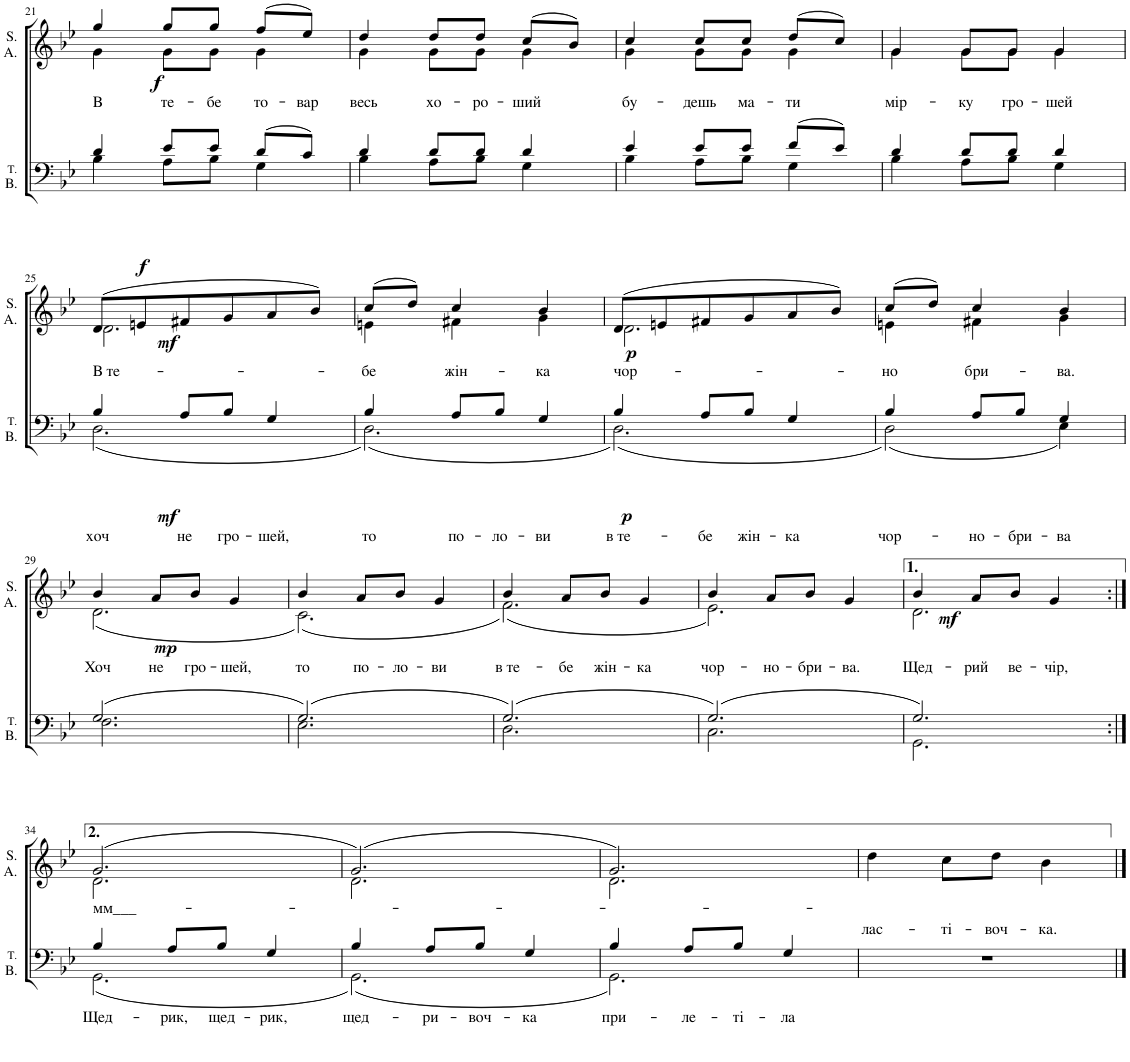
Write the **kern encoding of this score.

**kern	**text	**dynam	**kern	**text	**dynam
*part2	*part2	*part2	*part1	*part1	*part1
*staff2	*staff2	*staff2	*staff1	*staff1	*staff1
*I"Tenor Bass	*	*	*I"Soprano Alto	*	*
*I'T. B.	*	*	*I'S. A.	*	*
!!LO:PB:g=z
*clefF4	*	*	*clefG2	*	*
*k[b-e-]	*	*	*k[b-e-]	*	*
*M3/4	*	*	*M3/4	*	*
=21	=21	=21	=21	=21	=21
*^	*	*	*	*	*
!	!	!	!LO:DY:b	!	!LO:LY:b	!LO:DY:b
*	*	*	*	*^	*	*
4d/	4B-\	.	f	4gg/	4g\	В	f
!	!	!	!	!	!	!LO:LY:b	!
8e-/L	8A\L	.	.	8gg/L	8g\L	те-	.
!	!	!	!	!	!	!LO:LY:b	!
8e-/J	8B-\J	.	.	8gg/J	8g\J	-бе	.
!	!	!	!	!	!	!LO:LY:b	!
(8d/L	4G\	.	.	(8ff/L	4g\	то-	.
!	!	!	!	!	!	!LO:LY:b	!
8c/J)	.	.	.	8ee-/J)	.	-вар	.
=22	=22	=22	=22	=22	=22	=22	=22
!	!	!	!	!	!	!LO:LY:b	!
4d/	4B-\	.	.	4dd/	4g\	весь	.
!	!	!	!	!	!	!LO:LY:b	!
8d/L	8A\L	.	.	8dd/L	8g\L	хо-	.
!	!	!	!	!	!	!LO:LY:b	!
8d/J	8B-\J	.	.	8dd/J	8g\J	-ро-	.
!	!	!	!	!	!	!LO:LY:b	!
4d/	4G\	.	.	(8cc/L	4g\	-ший	.
.	.	.	.	8b-/J)	.	.	.
=23	=23	=23	=23	=23	=23	=23	=23
!	!	!	!	!	!	!LO:LY:b	!
4e-/	4B-\	.	.	4cc/	4g\	бу-	.
!	!	!	!	!	!	!LO:LY:b	!
8e-/L	8A\L	.	.	8cc/L	8g\L	-дешь	.
!	!	!	!	!	!	!LO:LY:b	!
8e-/J	8B-\J	.	.	8cc/J	8g\J	ма-	.
!	!	!	!	!	!	!LO:LY:b	!
(8f/L	4G\	.	.	(8dd/L	4g\	-ти	.
8e-/J)	.	.	.	8cc/J)	.	.	.
=24	=24	=24	=24	=24	=24	=24	=24
!	!	!	!	!	!	!LO:LY:b	!
4d/	4B-\	.	.	4g/	4g\	мір-	.
!	!	!	!	!	!	!LO:LY:b	!
8d/L	8A\L	.	.	8g/L	8g\L	-ку	.
!	!	!	!	!	!	!LO:LY:b	!
8d/J	8B-\J	.	.	8g/J	8g\J	гро-	.
!	!	!	!	!	!	!LO:LY:b	!
4d/	4G\	.	.	4g/	4g\	-шей	.
!!LO:LB:g=z	!!
=25	=25	=25	=25	=25	=25	=25	=25
!	!	!LO:LY:b	!LO:DY:b	!	!	!LO:LY:b	!LO:DY:b
4B-/	(2.D\	хоч	mf	(8d/L	2.d\	В те-	mf
.	.	.	.	8en/	.	.	.
!	!	!LO:LY:b	!	!	!	!	!
8A/L	.	не	.	8f#X/	.	.	.
!	!	!LO:LY:b	!	!	!	!	!
8B-/J	.	гро-	.	8g/	.	.	.
!	!	!LO:LY:b	!	!	!	!	!
4G/	.	-шей,	.	8a/	.	.	.
.	.	.	.	8b-/J)	.	.	.
=26	=26	=26	=26	=26	=26	=26	=26
!	!	!LO:LY:b	!	!	!	!LO:LY:b	!
4B-/	(2.D\)	то	.	(8cc/L	4en\	-бе	.
.	.	.	.	8dd/J)	.	.	.
!	!	!LO:LY:b	!	!	!	!LO:LY:b	!
8A/L	.	по-	.	4cc/	4f#X\	жін-	.
!	!	!LO:LY:b	!	!	!	!	!
8B-/J	.	-ло-	.	.	.	.	.
!	!	!LO:LY:b	!	!	!	!LO:LY:b	!
4G/	.	-ви	.	4b-/	4g\	-ка	.
=27	=27	=27	=27	=27	=27	=27	=27
!	!	!LO:LY:b	!LO:DY:b	!	!	!LO:LY:b	!LO:DY:b
4B-/	(2.D\)	в те-	p	(8d/L	2.d\	чор-	p
.	.	.	.	8en/	.	.	.
!	!	!LO:LY:b	!	!	!	!	!
8A/L	.	-бе	.	8f#X/	.	.	.
!	!	!LO:LY:b	!	!	!	!	!
8B-/J	.	жін-	.	8g/	.	.	.
!	!	!LO:LY:b	!	!	!	!	!
4G/	.	-ка	.	8a/	.	.	.
.	.	.	.	8b-/J)	.	.	.
=28	=28	=28	=28	=28	=28	=28	=28
!	!	!LO:LY:b	!	!	!	!LO:LY:b	!
4B-/	(2D\)	чор-	.	(8cc/L	4en\	-но	.
.	.	.	.	8dd/J)	.	.	.
!	!	!LO:LY:b	!	!	!	!LO:LY:b	!
8A/L	.	-но-	.	4cc/	4f#X\	бри-	.
!	!	!LO:LY:b	!	!	!	!	!
8B-/J	.	-бри-	.	.	.	.	.
!	!	!LO:LY:b	!	!	!	!LO:LY:b	!
4G/	4E-\)	-ва	.	4b-/	4g\	-ва.	.
!!LO:LB:g=z	!!
=29	=29	=29	=29	=29	=29	=29	=29
!	!	!	!	!	!	!LO:LY:b	!LO:DY:b
(2.G/	2.F\	.	.	4b-/	(2.d\	Хоч	mp
!	!	!	!	!	!	!LO:LY:b	!
.	.	.	.	8a/L	.	не	.
!	!	!	!	!	!	!LO:LY:b	!
.	.	.	.	8b-/J	.	гро-	.
!	!	!	!	!	!	!LO:LY:b	!
.	.	.	.	4g/	.	-шей,	.
=30	=30	=30	=30	=30	=30	=30	=30
!	!	!	!	!	!	!LO:LY:b	!
(2.G/)	2.E-\	.	.	4b-/	(2.c\)	то	.
!	!	!	!	!	!	!LO:LY:b	!
.	.	.	.	8a/L	.	по-	.
!	!	!	!	!	!	!LO:LY:b	!
.	.	.	.	8b-/J	.	-ло-	.
!	!	!	!	!	!	!LO:LY:b	!
.	.	.	.	4g/	.	-ви	.
=31	=31	=31	=31	=31	=31	=31	=31
!	!	!	!	!	!	!LO:LY:b	!
(2.G/)	2.D\	.	.	4b-/	(2.f\)	в те-	.
!	!	!	!	!	!	!LO:LY:b	!
.	.	.	.	8a/L	.	-бе	.
!	!	!	!	!	!	!LO:LY:b	!
.	.	.	.	8b-/J	.	жін-	.
!	!	!	!	!	!	!LO:LY:b	!
.	.	.	.	4g/	.	-ка	.
=32	=32	=32	=32	=32	=32	=32	=32
!	!	!	!	!	!	!LO:LY:b	!
(2.G/)	2.C\	.	.	4b-/	2.e-\)	чор-	.
!	!	!	!	!	!	!LO:LY:b	!
.	.	.	.	8a/L	.	-но-	.
!	!	!	!	!	!	!LO:LY:b	!
.	.	.	.	8b-/J	.	-бри-	.
!	!	!	!	!	!	!LO:LY:b	!
.	.	.	.	4g/	.	-ва.	.
=33	=33	=33	=33	=33	=33	=33	=33
!	!	!	!	!	!	!LO:LY:b	!LO:DY:b
2.G/)	2.GG\	.	.	4b-/	2.d\	Щед-	mf
!	!	!	!	!	!	!LO:LY:b	!
.	.	.	.	8a/L	.	-рий	.
!	!	!	!	!	!	!LO:LY:b	!
.	.	.	.	8b-/J	.	ве-	.
!	!	!	!	!	!	!LO:LY:b	!
.	.	.	.	4g/	.	-чір,	.
!!LO:LB:g=z	!!
=34:|!	=34:|!	=34:|!	=34:|!	=34:|!	=34:|!	=34:|!	=34:|!
!	!	!LO:LY:b	!	!	!	!LO:LY:b	!
4B-/	(2.GG\	Щед-	.	(2.g/	2.d\	мм___-	.
!	!	!LO:LY:b	!	!	!	!	!
8A/L	.	-рик,	.	.	.	.	.
!	!	!LO:LY:b	!	!	!	!	!
8B-/J	.	щед-	.	.	.	.	.
!	!	!LO:LY:b	!	!	!	!	!
4G/	.	-рик,	.	.	.	.	.
=35	=35	=35	=35	=35	=35	=35	=35
!	!	!LO:LY:b	!	!	!	!	!
4B-/	(2.GG\)	щед-	.	(2.g/)	2.d\	.	.
!	!	!LO:LY:b	!	!	!	!	!
8A/L	.	-ри-	.	.	.	.	.
!	!	!LO:LY:b	!	!	!	!	!
8B-/J	.	-воч-	.	.	.	.	.
!	!	!LO:LY:b	!	!	!	!	!
4G/	.	-ка	.	.	.	.	.
=36	=36	=36	=36	=36	=36	=36	=36
!	!	!LO:LY:b	!	!	!	!	!
4B-/	2.GG\)	при-	.	2.g/)	2.d\	.	.
!	!	!LO:LY:b	!	!	!	!	!
8A/L	.	-ле-	.	.	.	.	.
!	!	!LO:LY:b	!	!	!	!	!
8B-/J	.	-ті-	.	.	.	.	.
!	!	!LO:LY:b	!	!	!	!	!
4G/	.	-ла	.	.	.	.	.
*v	*v	*	*	*	*	*	*
*	*	*	*v	*v	*	*
=37	=37	=37	=37	=37	=37
!	!	!	!	!LO:LY:b	!
2.r	.	.	4dd\	-лас-	.
!	!	!	!	!LO:LY:b	!
.	.	.	8cc\L	-ті-	.
!	!	!	!	!LO:LY:b	!
.	.	.	8dd\J	-воч-	.
!	!	!	!	!LO:LY:b	!
.	.	.	4b-\	-ка.	.
==	==	==	==	==	==
*-	*-	*-	*-	*-	*-
